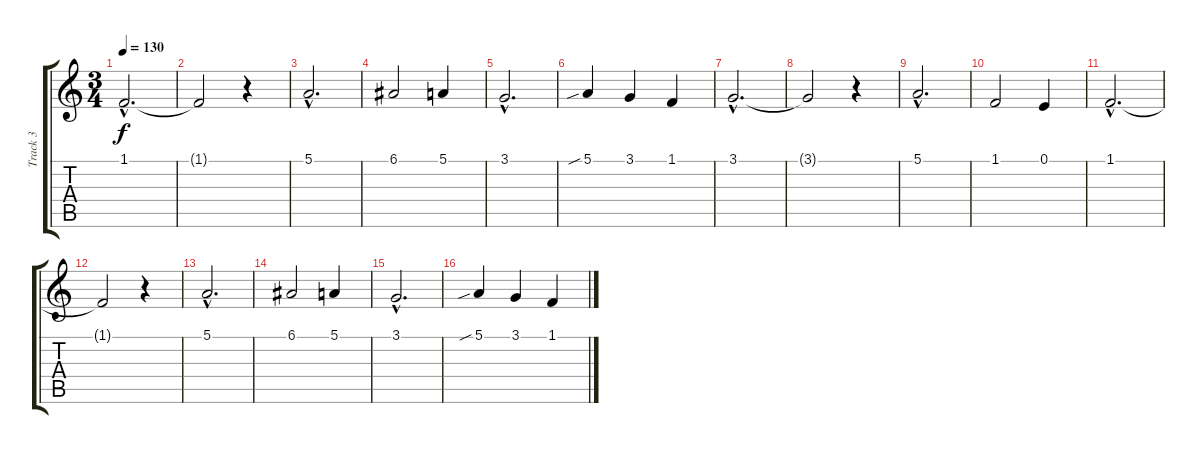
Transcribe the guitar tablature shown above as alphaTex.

\track ("Track 3" "Track 3") {instrument violin}
\staff {score tabs}
\tuning (E4 B3 G3 D3 A2 E2) {hide}
\ts (3 4)
\tempo 130
\clef g2
\ks c
1.1{hac}.2{d dy f} |
1.1{t}.2 r.4 |
5.1{hac}.2{d} |
6.1.2 5.1.4 |
3.1{hac}.2{d} |
5.1{sib}.4 3.1.4 1.1.4 |
3.1{hac}.2{d} |
3.1{t}.2 r.4 |
5.1{hac}.2{d} |
1.1.2 0.1.4 |
1.1{hac}.2{d} |
1.1{t}.2 r.4 |
5.1{hac}.2{d} |
6.1.2 5.1.4 |
3.1{hac}.2{d} |
5.1{sib}.4 3.1.4 1.1.4
